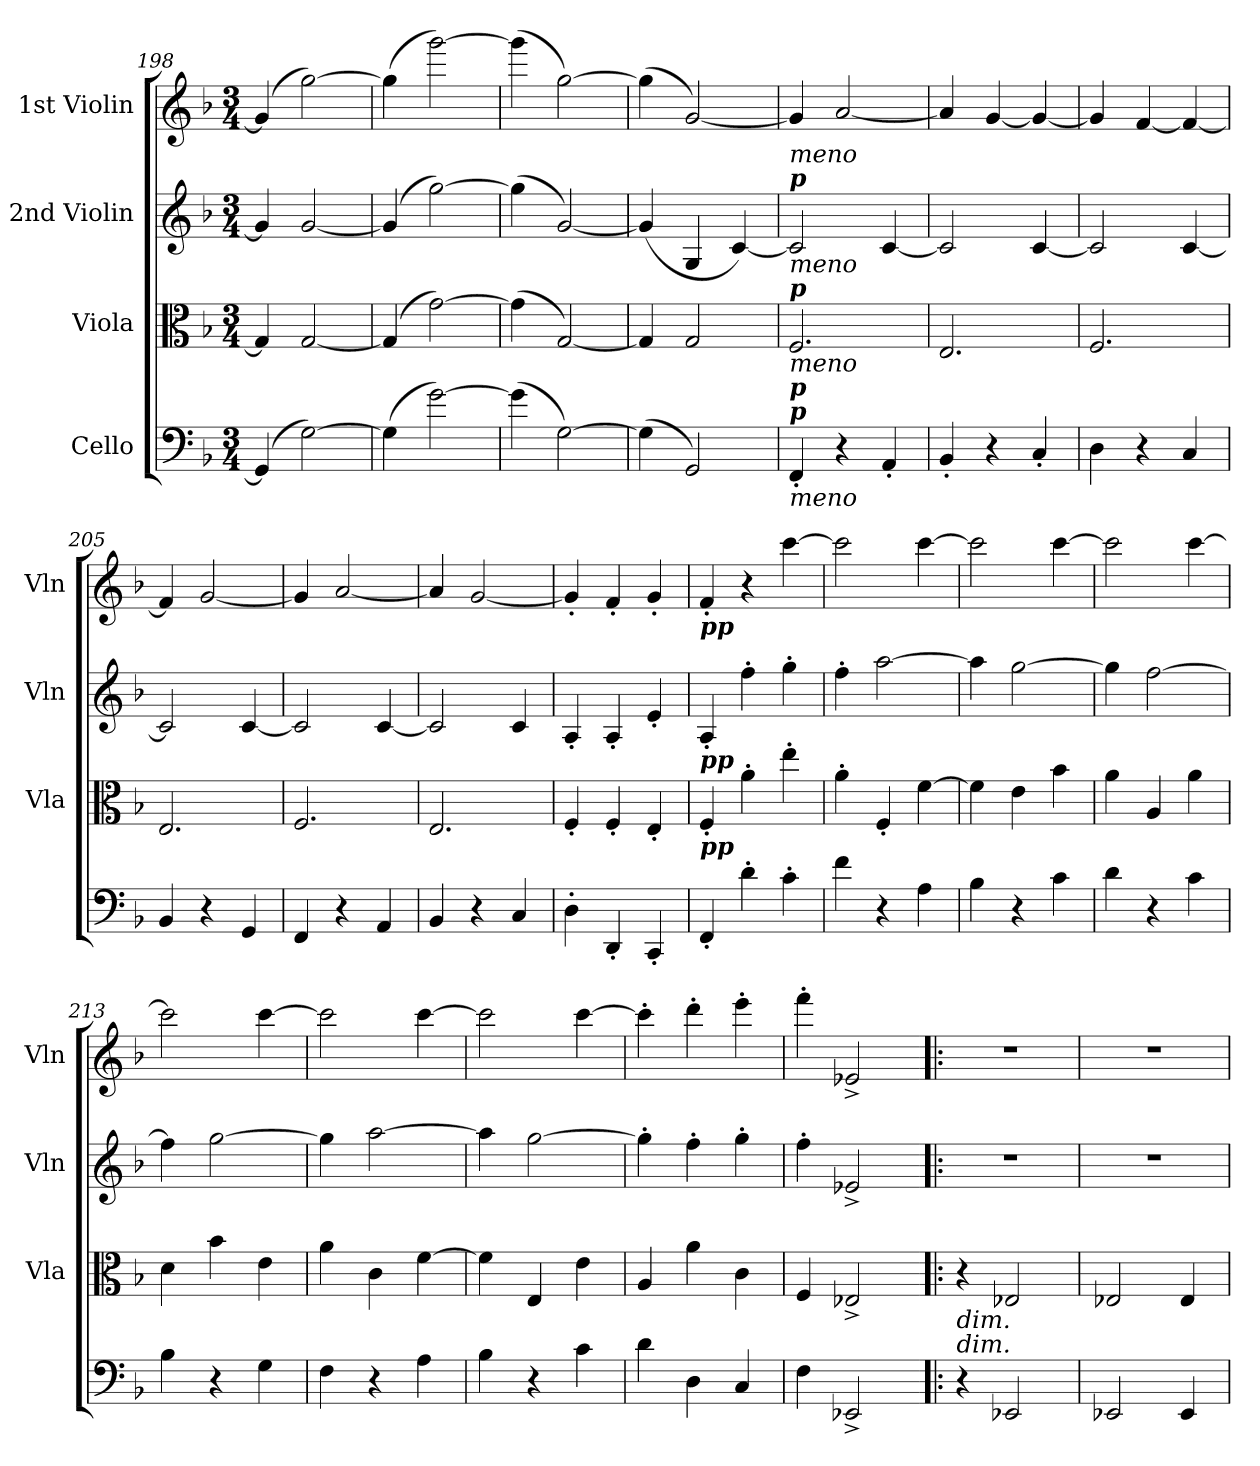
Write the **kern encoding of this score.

**kern	**kern	**kern	**kern
*part4	*part3	*part2	*part1
*staff4	*staff3	*staff2	*staff1
*I"Cello	*I"Viola	*I"2nd Violin	*I"1st Violin
*	*I'Vla	*I'Vln	*I'Vln
*clefF4	*clefC3	*clefG2	*clefG2
*k[b-]	*k[b-]	*k[b-]	*k[b-]
*F:	*F:	*F:	*F:
*M3/4	*M3/4	*M3/4	*M3/4
=198	=198	=198	=198
(4GG]	4G]	4g]	(4g]
[2G)	[2G	[2g	[2gg)
=199	=199	=199	=199
(4G]	(4G]	(4g]	(4gg]
[2g)	[2g)	[2gg)	[2ggg)
=200	=200	=200	=200
(4g]	(4g]	(4gg]	(4ggg]
[2G)	[2G)	[2g)	[2gg)
=201	=201	=201	=201
(4G]	4G]	(4g]	(4gg]
2GG)	2G	4G	[2g)
.	.	[4c)	.
=202	=202	=202	=202
!	!	!LO:TX:a:Bi:t=p	!
!	!	!LO:TX:a:i:t=meno	!
!	!LO:TX:a:Bi:t=p	!	!
!	!LO:TX:a:i:t=meno	!	!
!LO:TX:a:Bi:t=p	!	!	!
!LO:TX:a:Bi:t=p	!	!	!
!LO:TX:b:i:t=meno	!	!	!
!LO:TX:a:i:t=meno	!	!	!
4FF'	2.F	2c]	4g]
4r	.	.	[2a
4AA'	.	[4c	.
=203	=203	=203	=203
4BB-'	2.E	2c]	4a]
4r	.	.	[4g
4C'	.	[4c	4g_
=204	=204	=204	=204
4D	2.F	2c]	4g]
4r	.	.	[4f
4C	.	[4c	4f_
=205	=205	=205	=205
4BB-	2.E	2c]	4f]
4r	.	.	[2g
4GG	.	[4c	.
=206	=206	=206	=206
4FF	2.F	2c]	4g]
4r	.	.	[2a
4AA	.	[4c	.
=207	=207	=207	=207
4BB-	2.E	2c]	4a]
4r	.	.	[2g
4C	.	4c	.
=208	=208	=208	=208
4D'	4F'	4A'	4g']
4DD'	4F'	4A'	4f'
4CC'	4E'	4e'	4g'
=209	=209	=209	=209
!	!	!	!LO:TX:b:Bi:t=pp
!	!	!LO:TX:b:Bi:t=pp	!
!	!LO:TX:b:Bi:t=pp	!	!
4FF'	4F'	4A'	4f'
4d'	4a'	4ff'	4r
4c'	4ee'	4gg'	[4ccc
=210	=210	=210	=210
4f	4a'	4ff'	2ccc]
4r	4F'	[2aa	.
4A	[4f	.	[4ccc
=211	=211	=211	=211
4B-	4f]	4aa]	2ccc]
4r	4e	[2gg	.
4c	4b-	.	[4ccc
=212	=212	=212	=212
4d	4a	4gg]	2ccc]
4r	4A	[2ff	.
4c	4a	.	[4ccc
=213	=213	=213	=213
4B-	4d	4ff]	2ccc]
4r	4b-	[2gg	.
4G	4e	.	[4ccc
=214	=214	=214	=214
4F	4a	4gg]	2ccc]
4r	4c	[2aa	.
4A	[4f	.	[4ccc
=215	=215	=215	=215
4B-	4f]	4aa]	2ccc]
4r	4E	[2gg	.
4c	4e	.	[4ccc
=216	=216	=216	=216
4d	4A	4gg']	4ccc']
4D	4a	4ff'	4ddd'
4C	4c	4gg'	4eee'
=217	=217	=217	=217
4F	4F	4ff'	4fff'
2EE-X^	2E-X^	2e-X^	2e-X^
=218!|:	=218!|:	=218!|:	=218!|:
!LO:TX:a:i:t=dim.	!	!	!
!LO:TX:a:i:t=dim.	!	!	!
4r	4r	2.r	2.r
2EE-X	2E-X	.	.
=219	=219	=219	=219
2EE-X	2E-X	2.r	2.r
4EE-	4E-	.	.
=	=	=	=
*-	*-	*-	*-
